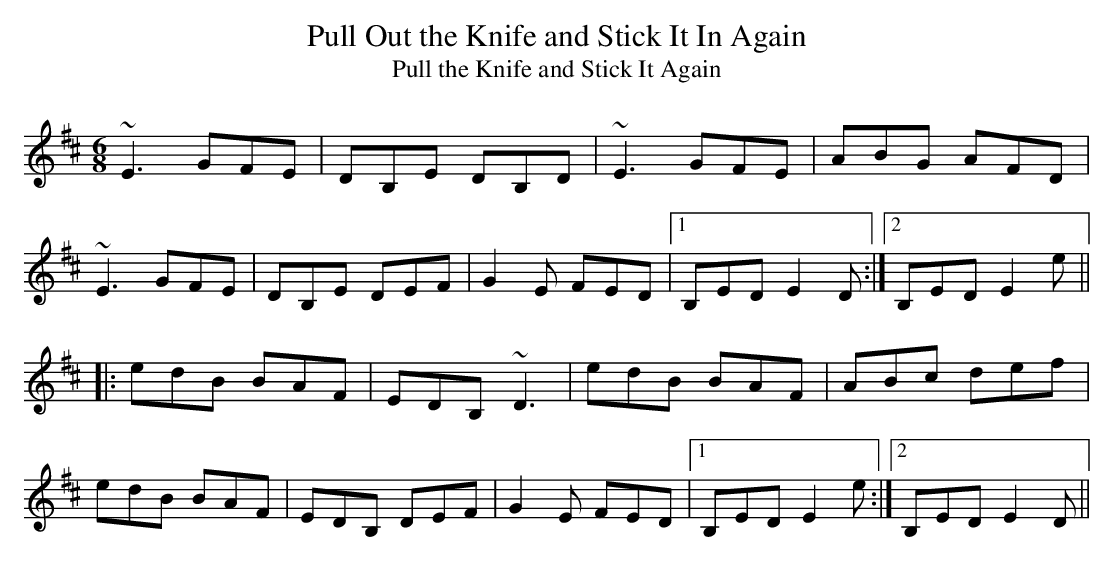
X:1
T:Pull Out the Knife and Stick It In Again
T:Pull the Knife and Stick It Again
M:6/8
L:1/8
K:Edor
~E3 GFE|DB,E DB,D|~E3 GFE|ABG AFD|!
~E3 GFE|DB,E DEF|G2E FED|1 B,ED E2D:|2 B,ED E2e||!
|:edB BAF|EDB, ~D3|edB BAF|ABc def|!
edB BAF|EDB, DEF|G2E FED|1 B,ED E2e:|2 B,ED E2D||!
